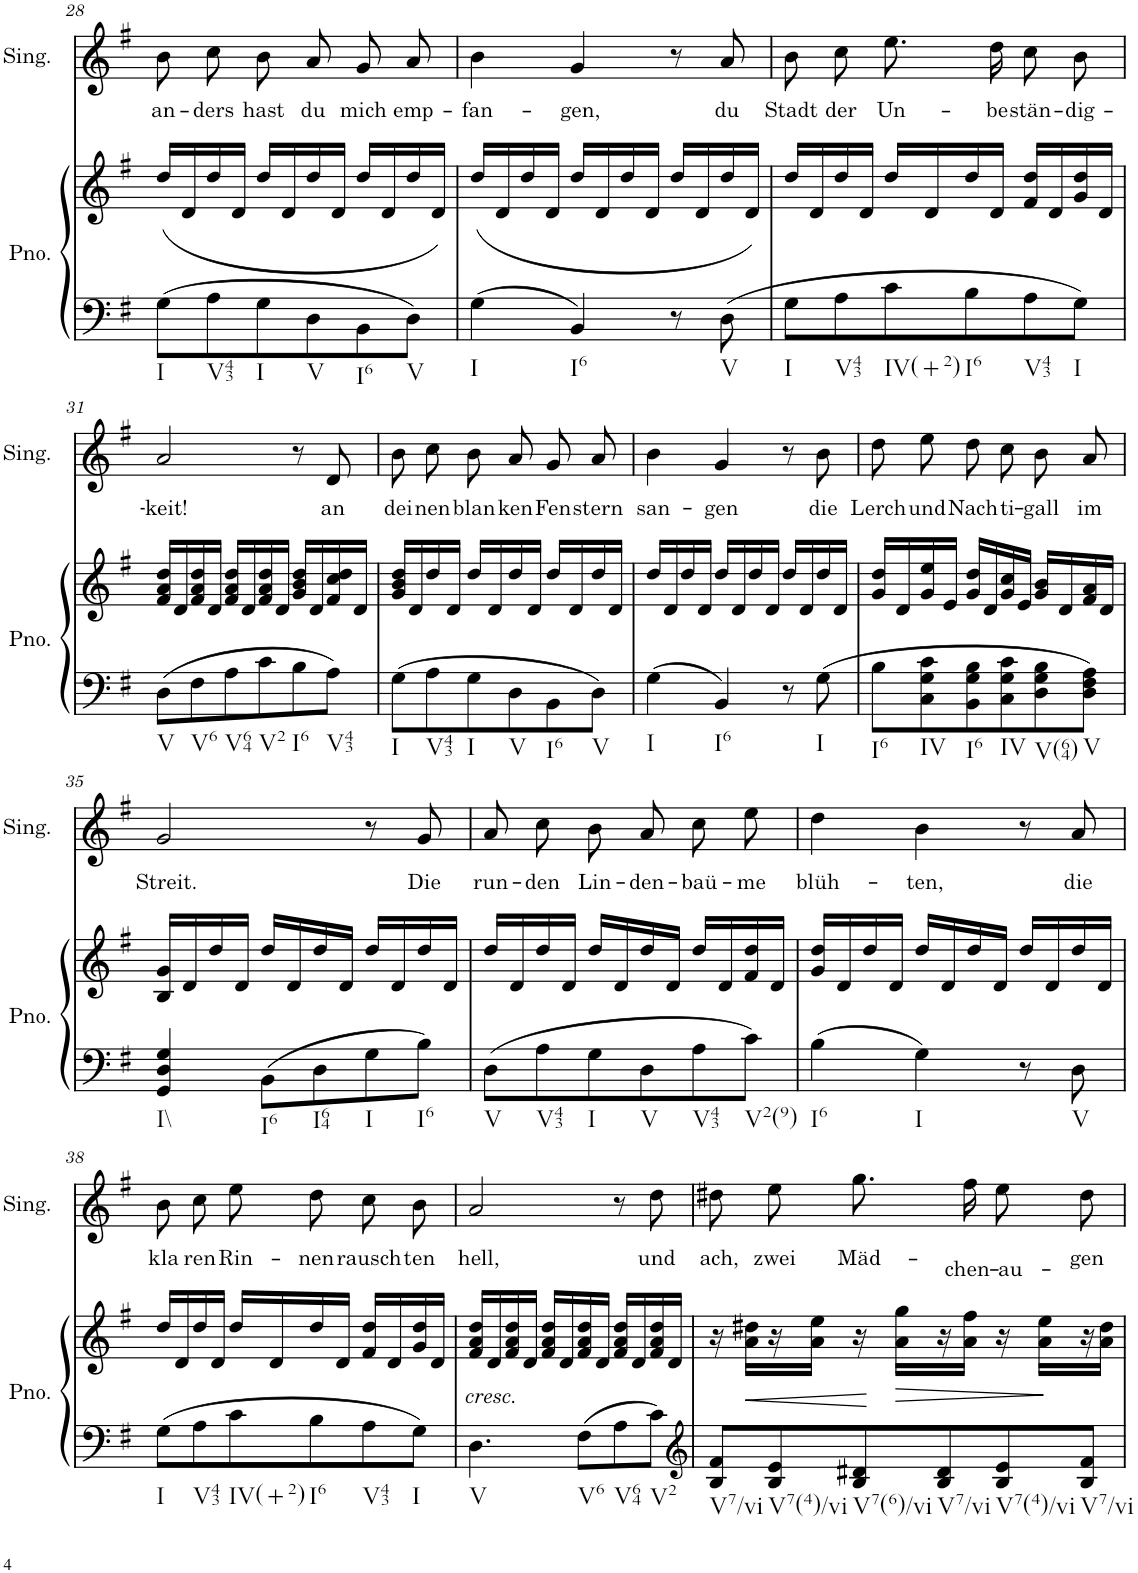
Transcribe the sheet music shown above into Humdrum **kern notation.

**kern	**kern	**dynam	**kern	**text
*part2	*part2	*part2	*part1	*part1
*staff3	*staff2	*staff2/3	*staff1	*staff1
*I"Pianoforte	*	*	*I"Singstimme	*
*I'Pno.	*	*	*I'Sing.	*
!!LO:PB:g=z
*clefF4	*clefG2	*	*clefG2	*
*k[f#]	*k[f#]	*	*k[f#]	*
*M3/4	*M3/4	*	*M3/4	*
=28	=28	=28	=28	=28
!LO:TX:b:t=I	!	!	!	!
!	!	!	!	!LO:LY:b
8G\L	(16dd/LL	.	8b\L	an-
.	16d/	.	.	.
!LO:TX:b:t=V43	!	!	!	!
!	!	!	!	!LO:LY:b
8A\	16dd/	.	8cc\J	-ders
.	16d/JJ	.	.	.
!LO:TX:b:t=I	!	!	!	!
!	!	!	!	!LO:LY:b
8G\	16dd/LL	.	8b/L	hast
.	16d/	.	.	.
!LO:TX:b:t=V	!	!	!	!
!	!	!	!	!LO:LY:b
8D\	16dd/	.	8a/J	du
.	16d/JJ	.	.	.
!LO:TX:b:t=I6	!	!	!	!
!	!	!	!	!LO:LY:b
8BB\	16dd/LL	.	8g/L	mich
.	16d/	.	.	.
!LO:TX:b:t=V	!	!	!	!
!	!	!	!	!LO:LY:b
8D\J	16dd/	.	8a/J	emp-
.	16d/JJ)	.	.	.
=29	=29	=29	=29	=29
!LO:TX:b:t=I	!	!	!	!
!	!	!	!	!LO:LY:b
4G\	(16dd/LL	.	4b\	-fan-
.	16d/	.	.	.
.	16dd/	.	.	.
.	16d/JJ	.	.	.
!LO:TX:b:t=I6	!	!	!	!
!	!	!	!	!LO:LY:b
4BB/	16dd/LL	.	4g/	-gen,
.	16d/	.	.	.
.	16dd/	.	.	.
.	16d/JJ	.	.	.
8r	16dd/LL	.	8r	.
.	16d/	.	.	.
!LO:TX:b:t=V	!	!	!	!
!	!	!	!	!LO:LY:b
8D\	16dd/	.	8a/	du
.	16d/JJ)	.	.	.
=30	=30	=30	=30	=30
!LO:TX:b:t=I	!	!	!	!
!	!	!	!	!LO:LY:b
8G\L	16dd/LL	.	8b\L	Stadt
.	16d/	.	.	.
!LO:TX:b:t=V43	!	!	!	!
!	!	!	!	!LO:LY:b
8A\	16dd/	.	8cc\J	der
.	16d/JJ	.	.	.
!LO:TX:b:t=IV(+2)	!	!	!	!
!	!	!	!	!LO:LY:b
8c\	16dd/LL	.	8.ee\L	Un-
.	16d/	.	.	.
!LO:TX:b:t=I6	!	!	!	!
8B\	16dd/	.	.	.
!	!	!	!	!LO:LY:b
.	16d/JJ	.	16dd\Jk	-be-
!LO:TX:b:t=V43	!	!	!	!
!	!	!	!	!LO:LY:b
8A\	16f#/ 16dd/LL	.	8cc\L	-stän-
.	16d/	.	.	.
!LO:TX:b:t=I	!	!	!	!
!	!	!	!	!LO:LY:b
8G\J	16g/ 16dd/	.	8b\J	-dig-
.	16d/JJ	.	.	.
!!LO:LB:g=z
=31	=31	=31	=31	=31
!LO:TX:b:t=V	!	!	!	!
!	!	!	!	!LO:LY:b
8D\L	16f#/ 16a/ 16dd/LL	.	2a/	-keit!
.	16d/	.	.	.
!LO:TX:b:t=V6	!	!	!	!
8F#\	16f#/ 16a/ 16dd/	.	.	.
.	16d/JJ	.	.	.
!LO:TX:b:t=V64	!	!	!	!
8A\	16f#/ 16a/ 16dd/LL	.	.	.
.	16d/	.	.	.
!LO:TX:b:t=V2	!	!	!	!
8c\	16f#/ 16a/ 16dd/	.	.	.
.	16d/JJ	.	.	.
!LO:TX:b:t=I6	!	!	!	!
8B\	16g/ 16b/ 16dd/LL	.	8r	.
.	16d/	.	.	.
!LO:TX:b:t=V43	!	!	!	!
!	!	!	!	!LO:LY:b
8A\J	16f#/ 16cc/ 16dd/	.	8d/	an
.	16d/JJ	.	.	.
=32	=32	=32	=32	=32
!LO:TX:b:t=I	!	!	!	!
!	!	!	!	!LO:LY:b
8G\L	16g/ 16b/ 16dd/LL	.	8b\L	dei-
.	16d/	.	.	.
!LO:TX:b:t=V43	!	!	!	!
!	!	!	!	!LO:LY:b
8A\	16dd/	.	8cc\J	-nen
.	16d/JJ	.	.	.
!LO:TX:b:t=I	!	!	!	!
!	!	!	!	!LO:LY:b
8G\	16dd/LL	.	8b/L	blan-
.	16d/	.	.	.
!LO:TX:b:t=V	!	!	!	!
!	!	!	!	!LO:LY:b
8D\	16dd/	.	8a/J	-ken
.	16d/JJ	.	.	.
!LO:TX:b:t=I6	!	!	!	!
!	!	!	!	!LO:LY:b
8BB\	16dd/LL	.	8g/L	Fen-
.	16d/	.	.	.
!LO:TX:b:t=V	!	!	!	!
!	!	!	!	!LO:LY:b
8D\J	16dd/	.	8a/J	-stern
.	16d/JJ	.	.	.
=33	=33	=33	=33	=33
!LO:TX:b:t=I	!	!	!	!
!	!	!	!	!LO:LY:b
4G\	16dd/LL	.	4b\	san-
.	16d/	.	.	.
.	16dd/	.	.	.
.	16d/JJ	.	.	.
!LO:TX:b:t=I6	!	!	!	!
!	!	!	!	!LO:LY:b
4BB/	16dd/LL	.	4g/	-gen
.	16d/	.	.	.
.	16dd/	.	.	.
.	16d/JJ	.	.	.
8r	16dd/LL	.	8r	.
.	16d/	.	.	.
!LO:TX:b:t=I	!	!	!	!
!	!	!	!	!LO:LY:b
8G\	16dd/	.	8b\	die
.	16d/JJ	.	.	.
=34	=34	=34	=34	=34
!LO:TX:b:t=I6	!	!	!	!
!	!	!	!	!LO:LY:b
8B\L	16g/ 16dd/LL	.	8dd\L	Lerch
.	16d/	.	.	.
!LO:TX:b:t=IV	!	!	!	!
!	!	!	!	!LO:LY:b
8C\ 8G\ 8c\	16g/ 16ee/	.	8ee\J	und
.	16e/JJ	.	.	.
!LO:TX:b:t=I6	!	!	!	!
!	!	!	!	!LO:LY:b
8BB\ 8G\ 8B\	16g/ 16dd/LL	.	8dd\L	Nach-
.	16d/	.	.	.
!LO:TX:b:t=IV	!	!	!	!
!	!	!	!	!LO:LY:b
8C\ 8G\ 8c\	16g/ 16cc/	.	8cc\J	-ti-
.	16e/JJ	.	.	.
!LO:TX:b:t=V(64)	!	!	!	!
!	!	!	!	!LO:LY:b
8D\ 8G\ 8B\	16g/ 16b/LL	.	8b/L	-gall
.	16d/	.	.	.
!LO:TX:b:t=V	!	!	!	!
!	!	!	!	!LO:LY:b
8D\ 8F#\ 8A\J	16f#/ 16a/	.	8a/J	im
.	16d/JJ	.	.	.
!!LO:LB:g=z
=35	=35	=35	=35	=35
!LO:TX:b:t=I\\	!	!	!	!
!	!	!	!	!LO:LY:b
4GG/ 4D/ 4G/	16B/ 16g/LL	.	2g/	Streit.
.	16d/	.	.	.
.	16dd/	.	.	.
.	16d/JJ	.	.	.
!LO:TX:b:t=I6	!	!	!	!
8BB\L	16dd/LL	.	.	.
.	16d/	.	.	.
!LO:TX:b:t=I64	!	!	!	!
8D\	16dd/	.	.	.
.	16d/JJ	.	.	.
!LO:TX:b:t=I	!	!	!	!
8G\	16dd/LL	.	8r	.
.	16d/	.	.	.
!LO:TX:b:t=I6	!	!	!	!
!	!	!	!	!LO:LY:b
8B\J	16dd/	.	8g/	Die
.	16d/JJ	.	.	.
=36	=36	=36	=36	=36
!LO:TX:b:t=V	!	!	!	!
!	!	!	!	!LO:LY:b
8D\L	16dd/LL	.	8a\L	run-
.	16d/	.	.	.
!LO:TX:b:t=V43	!	!	!	!
!	!	!	!	!LO:LY:b
8A\	16dd/	.	8cc\J	-den
.	16d/JJ	.	.	.
!LO:TX:b:t=I	!	!	!	!
!	!	!	!	!LO:LY:b
8G\	16dd/LL	.	8b/L	Lin-
.	16d/	.	.	.
!LO:TX:b:t=V	!	!	!	!
!	!	!	!	!LO:LY:b
8D\	16dd/	.	8a/J	-den-
.	16d/JJ	.	.	.
!LO:TX:b:t=V43	!	!	!	!
!	!	!	!	!LO:LY:b
8A\	16dd/LL	.	8cc\L	-baü-
.	16d/	.	.	.
!LO:TX:b:t=V2(9)	!	!	!	!
!	!	!	!	!LO:LY:b
8c\J	16f#/ 16dd/	.	8ee\J	-me
.	16d/JJ	.	.	.
=37	=37	=37	=37	=37
!LO:TX:b:t=I6	!	!	!	!
!	!	!	!	!LO:LY:b
4B\	16g/ 16dd/LL	.	4dd\	blüh-
.	16d/	.	.	.
.	16dd/	.	.	.
.	16d/JJ	.	.	.
!LO:TX:b:t=I	!	!	!	!
!	!	!	!	!LO:LY:b
4G\	16dd/LL	.	4b\	-ten,
.	16d/	.	.	.
.	16dd/	.	.	.
.	16d/JJ	.	.	.
8r	16dd/LL	.	8r	.
.	16d/	.	.	.
!LO:TX:b:t=V	!	!	!	!
!	!	!	!	!LO:LY:b
8D\	16dd/	.	8a/	die
.	16d/JJ	.	.	.
!!LO:LB:g=z
=38	=38	=38	=38	=38
!LO:TX:b:t=I	!	!	!	!
!	!	!	!	!LO:LY:b
8G\L	16dd/LL	.	8b\L	kla-
.	16d/	.	.	.
!LO:TX:b:t=V43	!	!	!	!
!	!	!	!	!LO:LY:b
8A\	16dd/	.	8cc\J	-ren
.	16d/JJ	.	.	.
!LO:TX:b:t=IV(+2)	!	!	!	!
!	!	!	!	!LO:LY:b
8c\	16dd/LL	.	8ee\L	Rin-
.	16d/	.	.	.
!LO:TX:b:t=I6	!	!	!	!
!	!	!	!	!LO:LY:b
8B\	16dd/	.	8dd\J	-nen
.	16d/JJ	.	.	.
!LO:TX:b:t=V43	!	!	!	!
!	!	!	!	!LO:LY:b
8A\	16f#/ 16dd/LL	.	8cc\L	rausch-
.	16d/	.	.	.
!LO:TX:b:t=I	!	!	!	!
!	!	!	!	!LO:LY:b
8G\J	16g/ 16dd/	.	8b\J	-ten
.	16d/JJ	.	.	.
=39	=39	=39	=39	=39
!	!LO:TX:b:i:t=cresc.	!	!	!
!LO:TX:b:t=V	!	!	!	!
!	!	!	!	!LO:LY:b
4.D\	16f#/ 16a/ 16dd/LL	.	2a/	hell,
.	16d/	.	.	.
.	16f#/ 16a/ 16dd/	.	.	.
.	16d/JJ	.	.	.
.	16f#/ 16a/ 16dd/LL	.	.	.
.	16d/	.	.	.
!LO:TX:b:t=V6	!	!	!	!
8F#\L	16f#/ 16a/ 16dd/	.	.	.
.	16d/JJ	.	.	.
!LO:TX:b:t=V64	!	!	!	!
8A\	16f#/ 16a/ 16dd/LL	.	8r	.
.	16d/	.	.	.
!LO:TX:b:t=V2	!	!	!	!
!	!	!	!	!LO:LY:b
8c\J	16f#/ 16a/ 16dd/	.	8dd\	und
.	16d/JJ	.	.	.
=40	=40	=40	=40	=40
*clefG2	*	*	*	*
!LO:TX:b:t=V7/vi	!	!	!	!
!	!	!	!	!LO:LY:b
8B/ 8f#/L	16r	.	8dd#X\L	ach,
!	!	!LO:HP:b	!	!
.	16a\ 16dd#X\LL	<	.	.
!LO:TX:b:t=V7(4)/vi	!	!	!	!
!	!	!	!	!LO:LY:b
8B/ 8e/	16r	.	8ee\J	zwei
.	16a\ 16ee\JJ	.	.	.
!LO:TX:b:t=V7(6)/vi	!	!	!	!
!	!	!	!	!LO:LY:b
8B/ 8d#X/	16r	.	8.gg\L	Mäd-
!	!	!LO:HP:b	!	!
.	16a\ 16gg\LL	>	.	.
!LO:TX:b:t=V7/vi	!	!	!	!
8B/ 8d#/	16r	.	.	.
!	!	!	!	!LO:LY:b
.	16a\ 16ff#\JJ	.	16ff#\Jk	-chen-
!LO:TX:b:t=V7(4)/vi	!	!	!	!
!	!	!	!	!LO:LY:b
8B/ 8e/	16r	.	8ee\L	-au-
.	16a\ 16ee\LL	.	.	.
!LO:TX:b:t=V7/vi	!	!	!	!
!	!	!	!	!LO:LY:b
8B/ 8f#/J	16r	.	8dd#\J	-gen
.	16a\ 16dd#\JJ	.	.	.
.	.	[ ]	.	.
=	=	=	=	=
*-	*-	*-	*-	*-
